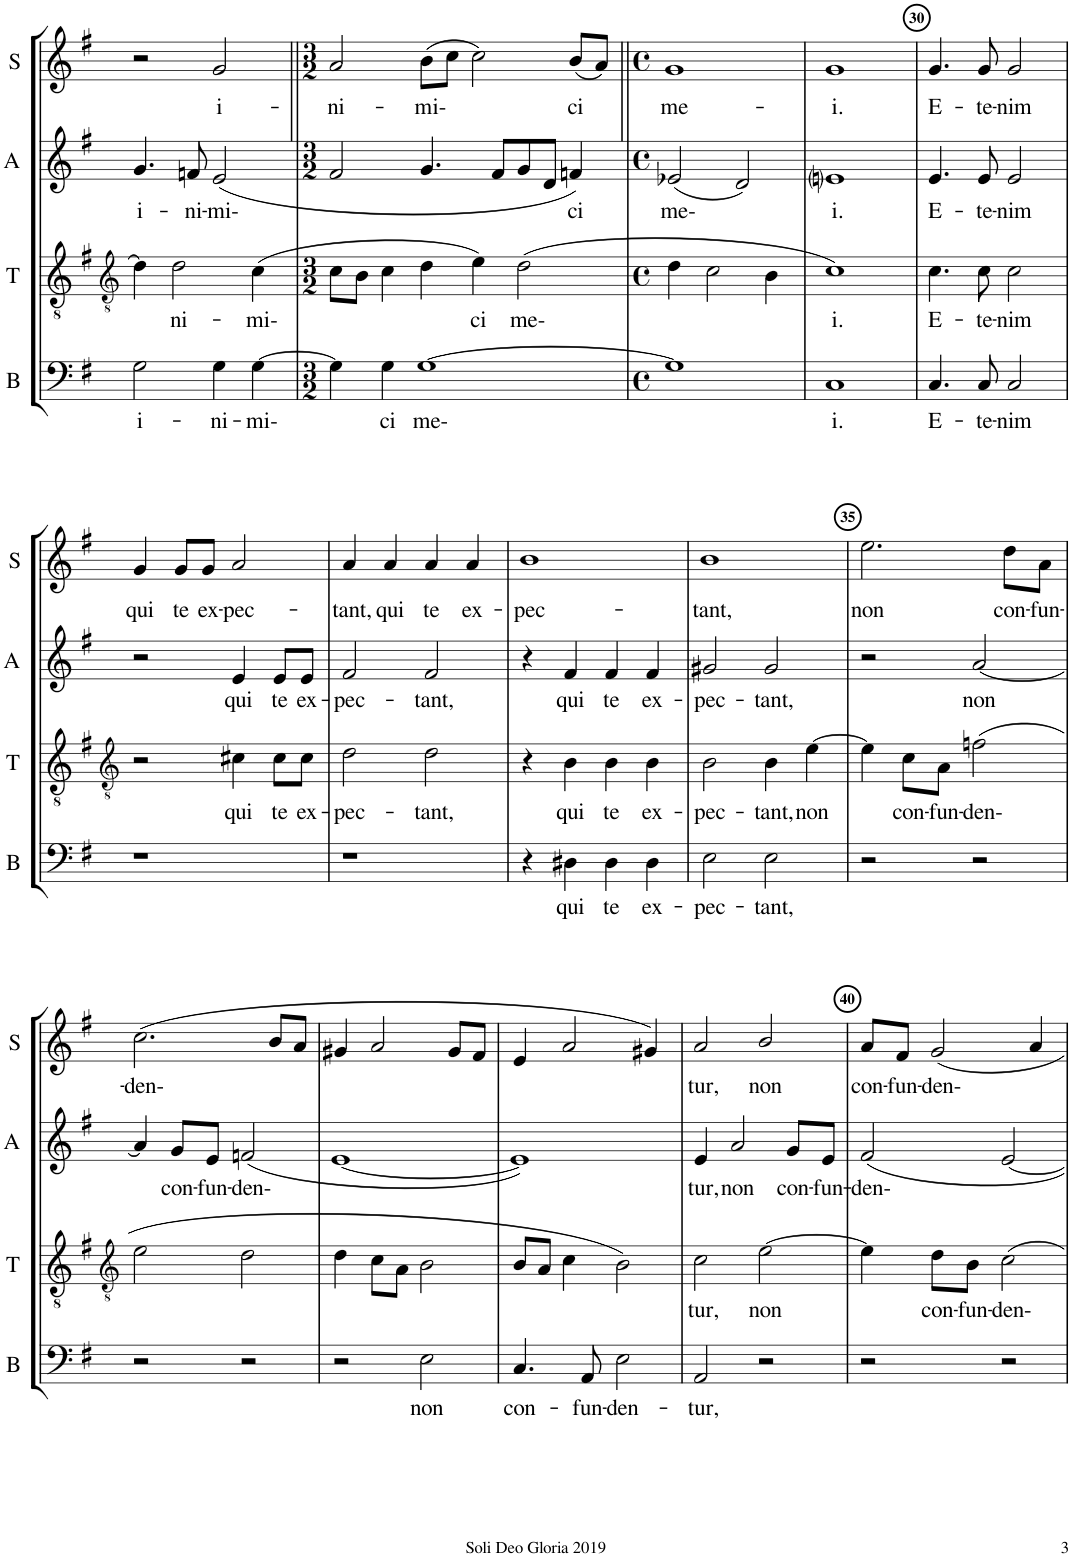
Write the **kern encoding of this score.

**kern	**text	**kern	**text	**kern	**text	**kern	**text
*part4	*part4	*part3	*part3	*part2	*part2	*part1	*part1
*staff4	*staff4	*staff3	*staff3	*staff2	*staff2	*staff1	*staff1
*I"Bass	*	*I"Tenor	*	*I"Alto	*	*I"Soprano	*
*I'B	*	*I'T	*	*I'A	*	*I'S	*
!!LO:PB:g=z
*clefF4	*	*clefGv2	*	*clefG2	*	*clefG2	*
*k[f#]	*	*k[f#]	*	*k[f#]	*	*k[f#]	*
*G:	*	*G:	*	*G:	*	*G:	*
*M4/4	*	*M4/4	*	*M4/4	*	*M4/4	*
*met(c)	*	*met(c)	*	*met(c)	*	*met(c)	*
=26	=26	=26	=26	=26	=26	=26	=26
!	!LO:LY:b	!	!	!	!LO:LY:b	!	!
2G\	i-	4d\]	.	4.g/	i-	2r	.
!	!	!	!LO:LY:b	!	!	!	!
.	.	2d\	ni-	.	.	.	.
!	!	!	!	!	!LO:LY:b	!	!
.	.	.	.	8fn/	-ni-	.	.
!	!LO:LY:b	!	!	!	!LO:LY:b	!	!LO:LY:b
4G\	-ni-	.	.	(2e/	-mi-	2g/	i-
!	!LO:LY:b	!	!LO:LY:b	!	!	!	!
[4G\	-mi-	(4c\	-mi-	.	.	.	.
=27||	=27||	=27||	=27||	=27||	=27||	=27||	=27||
*M3/2	*	*M3/2	*	*M3/2	*	*M3/2	*
!	!	!	!	!	!	!	!LO:LY:b
4G\]	.	8c\L	.	2f#/	.	2a/	-ni-
.	.	8B\J	.	.	.	.	.
!	!LO:LY:b	!	!	!	!	!	!
4G\	ci	4c\	.	.	.	.	.
!	!LO:LY:b	!	!	!	!	!	!LO:LY:b
[1G	me-	4d\	.	4.g/	.	(8b\L	-mi-
.	.	.	.	.	.	8cc\J	.
!	!	!	!LO:LY:b	!	!	!	!
.	.	4e\)	ci	.	.	2cc\)	.
.	.	.	.	8f#/L	.	.	.
!	!	!	!LO:LY:b	!	!	!	!
.	.	(2d\	me-	8g/	.	.	.
.	.	.	.	8d/J	.	.	.
!	!	!	!	!	!LO:LY:b	!	!LO:LY:b
.	.	.	.	4fn/)	ci	(8b/L	ci
.	.	.	.	.	.	8a/J)	.
=28||	=28||	=28||	=28||	=28||	=28||	=28||	=28||
*M4/4	*	*M4/4	*	*M4/4	*	*M4/4	*
*met(c)	*	*met(c)	*	*met(c)	*	*met(c)	*
!	!	!	!	!	!LO:LY:b	!	!LO:LY:b
1G]	.	4d\	.	(2e-X/	me-	1g	me-
.	.	2c\	.	.	.	.	.
.	.	.	.	2d/)	.	.	.
.	.	4B\	.	.	.	.	.
=29	=29	=29	=29	=29	=29	=29	=29
!	!LO:LY:b	!	!LO:LY:b	!	!LO:LY:b	!	!LO:LY:b
1C	i.	1c)	i.	1eni	i.	1g	-i.
=30	=30	=30	=30	=30	=30	=30	=30
!	!LO:LY:b	!	!LO:LY:b	!	!LO:LY:b	!	!LO:LY:b
4.C/	E-	4.c\	E-	4.e/	E-	4.g/	E-
!	!LO:LY:b	!	!LO:LY:b	!	!LO:LY:b	!	!LO:LY:b
8C/	-te-	8c\	-te-	8e/	-te-	8g/	-te-
!	!LO:LY:b	!	!LO:LY:b	!	!LO:LY:b	!	!LO:LY:b
2C/	-nim	2c\	-nim	2e/	-nim	2g/	-nim
!!LO:LB:g=z
=31	=31	=31	=31	=31	=31	=31	=31
*	*	*clefGv2	*	*	*	*	*
!	!	!	!	!	!	!	!LO:LY:b
1r	.	2r	.	2r	.	4g/	qui
!	!	!	!	!	!	!	!LO:LY:b
.	.	.	.	.	.	8g/L	te
!	!	!	!	!	!	!	!LO:LY:b
.	.	.	.	.	.	8g/J	ex-
!	!	!	!LO:LY:b	!	!LO:LY:b	!	!LO:LY:b
.	.	4c#X\	qui	4e/	qui	2a/	-pec-
!	!	!	!LO:LY:b	!	!LO:LY:b	!	!
.	.	8c#\L	te	8e/L	te	.	.
!	!	!	!LO:LY:b	!	!LO:LY:b	!	!
.	.	8c#\J	ex-	8e/J	ex-	.	.
=32	=32	=32	=32	=32	=32	=32	=32
!	!	!	!LO:LY:b	!	!LO:LY:b	!	!LO:LY:b
1r	.	2d\	-pec-	2f#/	-pec-	4a/	-tant,
!	!	!	!	!	!	!	!LO:LY:b
.	.	.	.	.	.	4a/	qui
!	!	!	!LO:LY:b	!	!LO:LY:b	!	!LO:LY:b
.	.	2d\	-tant,	2f#/	-tant,	4a/	te
!	!	!	!	!	!	!	!LO:LY:b
.	.	.	.	.	.	4a/	ex-
=33	=33	=33	=33	=33	=33	=33	=33
!	!	!	!	!	!	!	!LO:LY:b
4r	.	4r	.	4r	.	1b	-pec-
!	!LO:LY:b	!	!LO:LY:b	!	!LO:LY:b	!	!
4D#X\	qui	4B\	qui	4f#/	qui	.	.
!	!LO:LY:b	!	!LO:LY:b	!	!LO:LY:b	!	!
4D#\	te	4B\	te	4f#/	te	.	.
!	!LO:LY:b	!	!LO:LY:b	!	!LO:LY:b	!	!
4D#\	ex-	4B\	ex-	4f#/	ex-	.	.
=34	=34	=34	=34	=34	=34	=34	=34
!	!LO:LY:b	!	!LO:LY:b	!	!LO:LY:b	!	!LO:LY:b
2E\	-pec-	2B\	-pec-	2g#X/	-pec-	1b	-tant,
!	!LO:LY:b	!	!LO:LY:b	!	!LO:LY:b	!	!
2E\	-tant,	4B\	-tant,	2g#/	-tant,	.	.
!	!	!	!LO:LY:b	!	!	!	!
.	.	[4e\	non	.	.	.	.
=35	=35	=35	=35	=35	=35	=35	=35
!	!	!	!	!	!	!	!LO:LY:b
2r	.	4e\]	.	2r	.	2.ee\	non
!	!	!	!LO:LY:b	!	!	!	!
.	.	8c\L	con-	.	.	.	.
!	!	!	!LO:LY:b	!	!	!	!
.	.	8A\J	-fun-	.	.	.	.
!	!	!	!LO:LY:b	!	!LO:LY:b	!	!
2r	.	(2fn\	-den-	[2a/	non	.	.
!	!	!	!	!	!	!	!LO:LY:b
.	.	.	.	.	.	8dd\L	con-
!	!	!	!	!	!	!	!LO:LY:b
.	.	.	.	.	.	8a\J	-fun-
!!LO:LB:g=z
=36	=36	=36	=36	=36	=36	=36	=36
*	*	*clefGv2	*	*	*	*	*
!	!	!	!	!	!	!	!LO:LY:b
2r	.	2e\	.	4a/]	.	(2.cc\	-den-
!	!	!	!	!	!LO:LY:b	!	!
.	.	.	.	8g/L	con-	.	.
!	!	!	!	!	!LO:LY:b	!	!
.	.	.	.	8e/J	-fun-	.	.
!	!	!	!	!	!LO:LY:b	!	!
2r	.	2d\	.	(2fn/	-den-	.	.
.	.	.	.	.	.	8b/L	.
.	.	.	.	.	.	8a/J	.
=37	=37	=37	=37	=37	=37	=37	=37
2r	.	4d\	.	[1e	.	4g#X/	.
.	.	8c\L	.	.	.	2a/	.
.	.	8A\J	.	.	.	.	.
!	!LO:LY:b	!	!	!	!	!	!
2E\	non	2B\	.	.	.	.	.
.	.	.	.	.	.	8g#/L	.
.	.	.	.	.	.	8f#/J	.
=38	=38	=38	=38	=38	=38	=38	=38
!	!LO:LY:b	!	!	!	!	!	!
4.C/	con-	8B/L	.	1e])	.	4e/	.
.	.	8A/J	.	.	.	.	.
.	.	4c\	.	.	.	2a/	.
!	!LO:LY:b	!	!	!	!	!	!
8AA/	-fun-	.	.	.	.	.	.
!	!LO:LY:b	!	!	!	!	!	!
2E\	-den-	2B\)	.	.	.	.	.
.	.	.	.	.	.	4g#X/)	.
=39	=39	=39	=39	=39	=39	=39	=39
!	!LO:LY:b	!	!LO:LY:b	!	!LO:LY:b	!	!LO:LY:b
2AA/	-tur,	2c\	tur,	4e/	tur,	2a/	tur,
!	!	!	!	!	!LO:LY:b	!	!
.	.	.	.	2a/	non	.	.
!	!	!	!LO:LY:b	!	!	!	!LO:LY:b
2r	.	[2e\	non	.	.	2b/	non
!	!	!	!	!	!LO:LY:b	!	!
.	.	.	.	8g/L	con-	.	.
!	!	!	!	!	!LO:LY:b	!	!
.	.	.	.	8e/J	-fun-	.	.
=40	=40	=40	=40	=40	=40	=40	=40
!	!	!	!	!	!LO:LY:b	!	!LO:LY:b
2r	.	4e\]	.	2f#/	-den-	8a/L	con-
!	!	!	!	!	!	!	!LO:LY:b
.	.	.	.	.	.	8f#/J	-fun-
!	!	!	!LO:LY:b	!	!	!	!LO:LY:b
.	.	8d\L	con-	.	.	2g/	-den-
!	!	!	!LO:LY:b	!	!	!	!
.	.	8B\J	-fun-	.	.	.	.
!	!	!	!LO:LY:b	!	!	!	!
2r	.	2c\	-den-	[2e/	.	.	.
.	.	.	.	.	.	4a/	.
=	=	=	=	=	=	=	=
*-	*-	*-	*-	*-	*-	*-	*-
